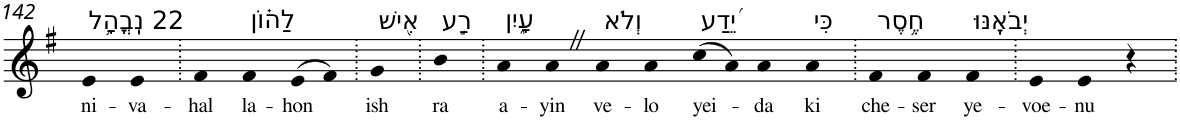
**kern	**text
*part1	*part1
*staff1	*staff1
*I"Piano	*
*I'Pno	*
!!LO:PB:g=z
*clefG2	*
*k[f#]	*
*G:	*
=142	=142
!LO:TX:a:t=22 נִֽבֳהָ֥ל	!
!	!LO:LY:b
4e	ni-
!	!LO:LY:b
4e	-va-
=143.	=143.
!	!LO:LY:b
4f#	-hal
!LO:TX:a:t=לַה֗וֹן	!
!	!LO:LY:b
4f#	la-
!	!LO:LY:b
(>8e	-hon
8f#)	.
=144.	=144.
!LO:TX:a:t=אִ֭ישׁ	!
!	!LO:LY:b
4g	ish
=145.	=145.
!LO:TX:a:t=רַ֣ע	!
!	!LO:LY:b
4b	ra
=146.	=146.
!LO:TX:a:t=עָ֑יִן	!
!	!LO:LY:b
4a	a-
!	!LO:LY:b
4aZ	-yin
!LO:TX:a:t=וְלֹא	!
!	!LO:LY:b
4a	ve-
!	!LO:LY:b
4a	-lo
!LO:TX:a:t=יֵ֝דַע	!
!	!LO:LY:b
(>8cc	yei-
8a)	.
!	!LO:LY:b
4a	-da
!LO:TX:a:t=כִּי	!
!	!LO:LY:b
4a	ki
=147.	=147.
!LO:TX:a:t=חֶ֥סֶר	!
!	!LO:LY:b
4f#	che-
!	!LO:LY:b
4f#	-ser
!LO:TX:a:t=יְבֹאֶֽנּוּ	!
!	!LO:LY:b
4f#	ye-
=148.	=148.
!	!LO:LY:b
4e	-voe-
!	!LO:LY:b
4e	-nu
4r	.
=.	=.
*-	*-
